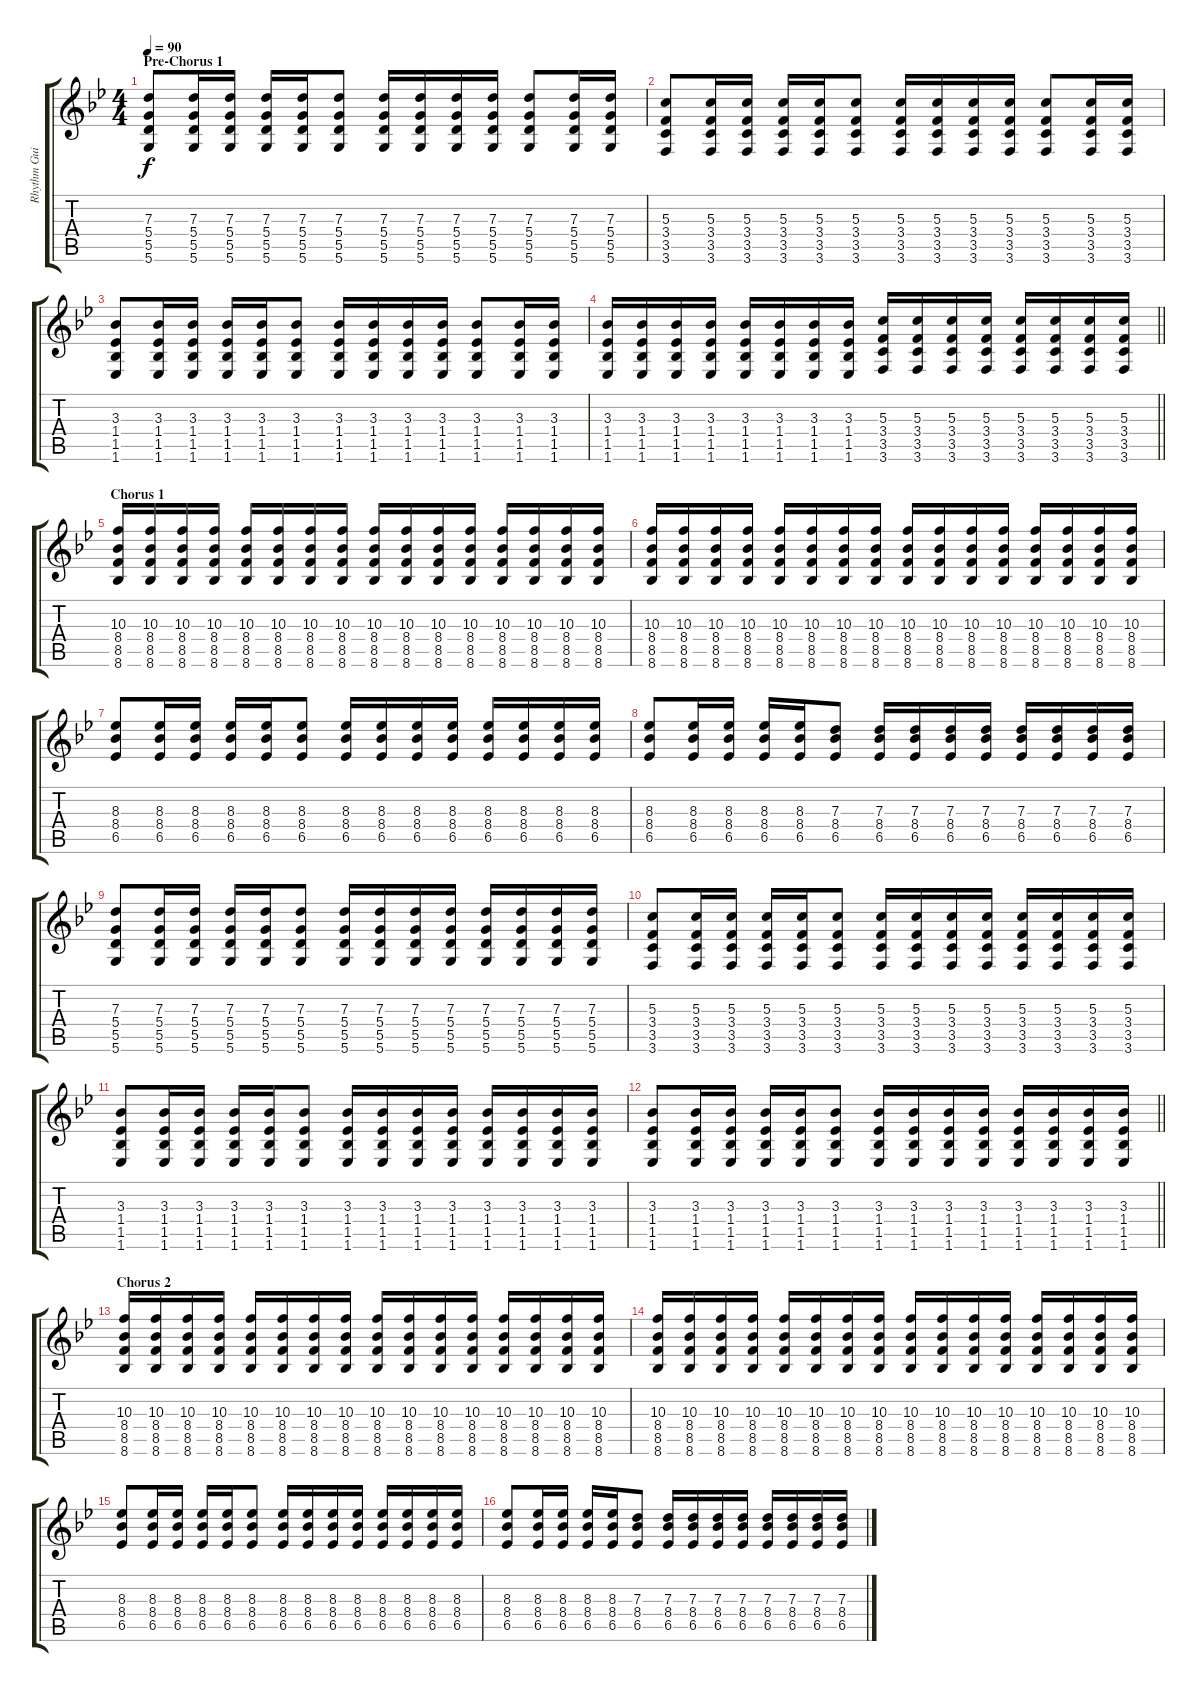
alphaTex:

\track ("Rhythm Guitar" "Rhythm Gui") {instrument acousticguitarsteel}
\staff {score tabs}
\tuning (E4 B3 G3 D3 A2 D2) {hide}
\ts (4 4)
\section ("" "Pre-Chorus 1")
\tempo 90
\clef g2
\ks bb
(7.3 5.4 5.5 5.6).8{dy f} (7.3 5.4 5.5 5.6).16 (7.3 5.4 5.5 5.6).16 (7.3 5.4 5.5 5.6).16 (7.3 5.4 5.5 5.6).16 (7.3 5.4 5.5 5.6).8 (7.3 5.4 5.5 5.6).16 (7.3 5.4 5.5 5.6).16 (7.3 5.4 5.5 5.6).16 (7.3 5.4 5.5 5.6).16 (7.3 5.4 5.5 5.6).8 (7.3 5.4 5.5 5.6).16 (7.3 5.4 5.5 5.6).16 |
(5.3 3.4 3.5 3.6).8 (5.3 3.4 3.5 3.6).16 (5.3 3.4 3.5 3.6).16 (5.3 3.4 3.5 3.6).16 (5.3 3.4 3.5 3.6).16 (5.3 3.4 3.5 3.6).8 (5.3 3.4 3.5 3.6).16 (5.3 3.4 3.5 3.6).16 (5.3 3.4 3.5 3.6).16 (5.3 3.4 3.5 3.6).16 (5.3 3.4 3.5 3.6).8 (5.3 3.4 3.5 3.6).16 (5.3 3.4 3.5 3.6).16 |
(3.3 1.4 1.5 1.6).8 (3.3 1.4 1.5 1.6).16 (3.3 1.4 1.5 1.6).16 (3.3 1.4 1.5 1.6).16 (3.3 1.4 1.5 1.6).16 (3.3 1.4 1.5 1.6).8 (3.3 1.4 1.5 1.6).16 (3.3 1.4 1.5 1.6).16 (3.3 1.4 1.5 1.6).16 (3.3 1.4 1.5 1.6).16 (3.3 1.4 1.5 1.6).8 (3.3 1.4 1.5 1.6).16 (3.3 1.4 1.5 1.6).16 |
\barLineRight lightlight
(3.3 1.4 1.5 1.6).16 (3.3 1.4 1.5 1.6).16 (3.3 1.4 1.5 1.6).16 (3.3 1.4 1.5 1.6).16 (3.3 1.4 1.5 1.6).16 (3.3 1.4 1.5 1.6).16 (3.3 1.4 1.5 1.6).16 (3.3 1.4 1.5 1.6).16 (5.3 3.4 3.5 3.6).16 (5.3 3.4 3.5 3.6).16 (5.3 3.4 3.5 3.6).16 (5.3 3.4 3.5 3.6).16 (5.3 3.4 3.5 3.6).16 (5.3 3.4 3.5 3.6).16 (5.3 3.4 3.5 3.6).16 (5.3 3.4 3.5 3.6).16 |
\section ("" "Chorus 1")
(10.3 8.4 8.5 8.6).16 (10.3 8.4 8.5 8.6).16 (10.3 8.4 8.5 8.6).16 (10.3 8.4 8.5 8.6).16 (10.3 8.4 8.5 8.6).16 (10.3 8.4 8.5 8.6).16 (10.3 8.4 8.5 8.6).16 (10.3 8.4 8.5 8.6).16 (10.3 8.4 8.5 8.6).16 (10.3 8.4 8.5 8.6).16 (10.3 8.4 8.5 8.6).16 (10.3 8.4 8.5 8.6).16 (10.3 8.4 8.5 8.6).16 (10.3 8.4 8.5 8.6).16 (10.3 8.4 8.5 8.6).16 (10.3 8.4 8.5 8.6).16 |
(10.3 8.4 8.5 8.6).16 (10.3 8.4 8.5 8.6).16 (10.3 8.4 8.5 8.6).16 (10.3 8.4 8.5 8.6).16 (10.3 8.4 8.5 8.6).16 (10.3 8.4 8.5 8.6).16 (10.3 8.4 8.5 8.6).16 (10.3 8.4 8.5 8.6).16 (10.3 8.4 8.5 8.6).16 (10.3 8.4 8.5 8.6).16 (10.3 8.4 8.5 8.6).16 (10.3 8.4 8.5 8.6).16 (10.3 8.4 8.5 8.6).16 (10.3 8.4 8.5 8.6).16 (10.3 8.4 8.5 8.6).16 (10.3 8.4 8.5 8.6).16 |
(8.3 8.4 6.5).8 (8.3 8.4 6.5).16 (8.3 8.4 6.5).16 (8.3 8.4 6.5).16 (8.3 8.4 6.5).16 (8.3 8.4 6.5).8 (8.3 8.4 6.5).16 (8.3 8.4 6.5).16 (8.3 8.4 6.5).16 (8.3 8.4 6.5).16 (8.3 8.4 6.5).16 (8.3 8.4 6.5).16 (8.3 8.4 6.5).16 (8.3 8.4 6.5).16 |
(8.3 8.4 6.5).8 (8.3 8.4 6.5).16 (8.3 8.4 6.5).16 (8.3 8.4 6.5).16 (8.3 8.4 6.5).16 (7.3 8.4 6.5).8 (7.3 8.4 6.5).16 (7.3 8.4 6.5).16 (7.3 8.4 6.5).16 (7.3 8.4 6.5).16 (7.3 8.4 6.5).16 (7.3 8.4 6.5).16 (7.3 8.4 6.5).16 (7.3 8.4 6.5).16 |
(7.3 5.4 5.5 5.6).8 (7.3 5.4 5.5 5.6).16 (7.3 5.4 5.5 5.6).16 (7.3 5.4 5.5 5.6).16 (7.3 5.4 5.5 5.6).16 (7.3 5.4 5.5 5.6).8 (7.3 5.4 5.5 5.6).16 (7.3 5.4 5.5 5.6).16 (7.3 5.4 5.5 5.6).16 (7.3 5.4 5.5 5.6).16 (7.3 5.4 5.5 5.6).16 (7.3 5.4 5.5 5.6).16 (7.3 5.4 5.5 5.6).16 (7.3 5.4 5.5 5.6).16 |
(5.3 3.4 3.5 3.6).8 (5.3 3.4 3.5 3.6).16 (5.3 3.4 3.5 3.6).16 (5.3 3.4 3.5 3.6).16 (5.3 3.4 3.5 3.6).16 (5.3 3.4 3.5 3.6).8 (5.3 3.4 3.5 3.6).16 (5.3 3.4 3.5 3.6).16 (5.3 3.4 3.5 3.6).16 (5.3 3.4 3.5 3.6).16 (5.3 3.4 3.5 3.6).16 (5.3 3.4 3.5 3.6).16 (5.3 3.4 3.5 3.6).16 (5.3 3.4 3.5 3.6).16 |
(3.3 1.4 1.5 1.6).8 (3.3 1.4 1.5 1.6).16 (3.3 1.4 1.5 1.6).16 (3.3 1.4 1.5 1.6).16 (3.3 1.4 1.5 1.6).16 (3.3 1.4 1.5 1.6).8 (3.3 1.4 1.5 1.6).16 (3.3 1.4 1.5 1.6).16 (3.3 1.4 1.5 1.6).16 (3.3 1.4 1.5 1.6).16 (3.3 1.4 1.5 1.6).16 (3.3 1.4 1.5 1.6).16 (3.3 1.4 1.5 1.6).16 (3.3 1.4 1.5 1.6).16 |
\barLineRight lightlight
(3.3 1.4 1.5 1.6).8 (3.3 1.4 1.5 1.6).16 (3.3 1.4 1.5 1.6).16 (3.3 1.4 1.5 1.6).16 (3.3 1.4 1.5 1.6).16 (3.3 1.4 1.5 1.6).8 (3.3 1.4 1.5 1.6).16 (3.3 1.4 1.5 1.6).16 (3.3 1.4 1.5 1.6).16 (3.3 1.4 1.5 1.6).16 (3.3 1.4 1.5 1.6).16 (3.3 1.4 1.5 1.6).16 (3.3 1.4 1.5 1.6).16 (3.3 1.4 1.5 1.6).16 |
\section ("" "Chorus 2")
(10.3 8.4 8.5 8.6).16 (10.3 8.4 8.5 8.6).16 (10.3 8.4 8.5 8.6).16 (10.3 8.4 8.5 8.6).16 (10.3 8.4 8.5 8.6).16 (10.3 8.4 8.5 8.6).16 (10.3 8.4 8.5 8.6).16 (10.3 8.4 8.5 8.6).16 (10.3 8.4 8.5 8.6).16 (10.3 8.4 8.5 8.6).16 (10.3 8.4 8.5 8.6).16 (10.3 8.4 8.5 8.6).16 (10.3 8.4 8.5 8.6).16 (10.3 8.4 8.5 8.6).16 (10.3 8.4 8.5 8.6).16 (10.3 8.4 8.5 8.6).16 |
(10.3 8.4 8.5 8.6).16 (10.3 8.4 8.5 8.6).16 (10.3 8.4 8.5 8.6).16 (10.3 8.4 8.5 8.6).16 (10.3 8.4 8.5 8.6).16 (10.3 8.4 8.5 8.6).16 (10.3 8.4 8.5 8.6).16 (10.3 8.4 8.5 8.6).16 (10.3 8.4 8.5 8.6).16 (10.3 8.4 8.5 8.6).16 (10.3 8.4 8.5 8.6).16 (10.3 8.4 8.5 8.6).16 (10.3 8.4 8.5 8.6).16 (10.3 8.4 8.5 8.6).16 (10.3 8.4 8.5 8.6).16 (10.3 8.4 8.5 8.6).16 |
(8.3 8.4 6.5).8 (8.3 8.4 6.5).16 (8.3 8.4 6.5).16 (8.3 8.4 6.5).16 (8.3 8.4 6.5).16 (8.3 8.4 6.5).8 (8.3 8.4 6.5).16 (8.3 8.4 6.5).16 (8.3 8.4 6.5).16 (8.3 8.4 6.5).16 (8.3 8.4 6.5).16 (8.3 8.4 6.5).16 (8.3 8.4 6.5).16 (8.3 8.4 6.5).16 |
(8.3 8.4 6.5).8 (8.3 8.4 6.5).16 (8.3 8.4 6.5).16 (8.3 8.4 6.5).16 (8.3 8.4 6.5).16 (7.3 8.4 6.5).8 (7.3 8.4 6.5).16 (7.3 8.4 6.5).16 (7.3 8.4 6.5).16 (7.3 8.4 6.5).16 (7.3 8.4 6.5).16 (7.3 8.4 6.5).16 (7.3 8.4 6.5).16 (7.3 8.4 6.5).16
